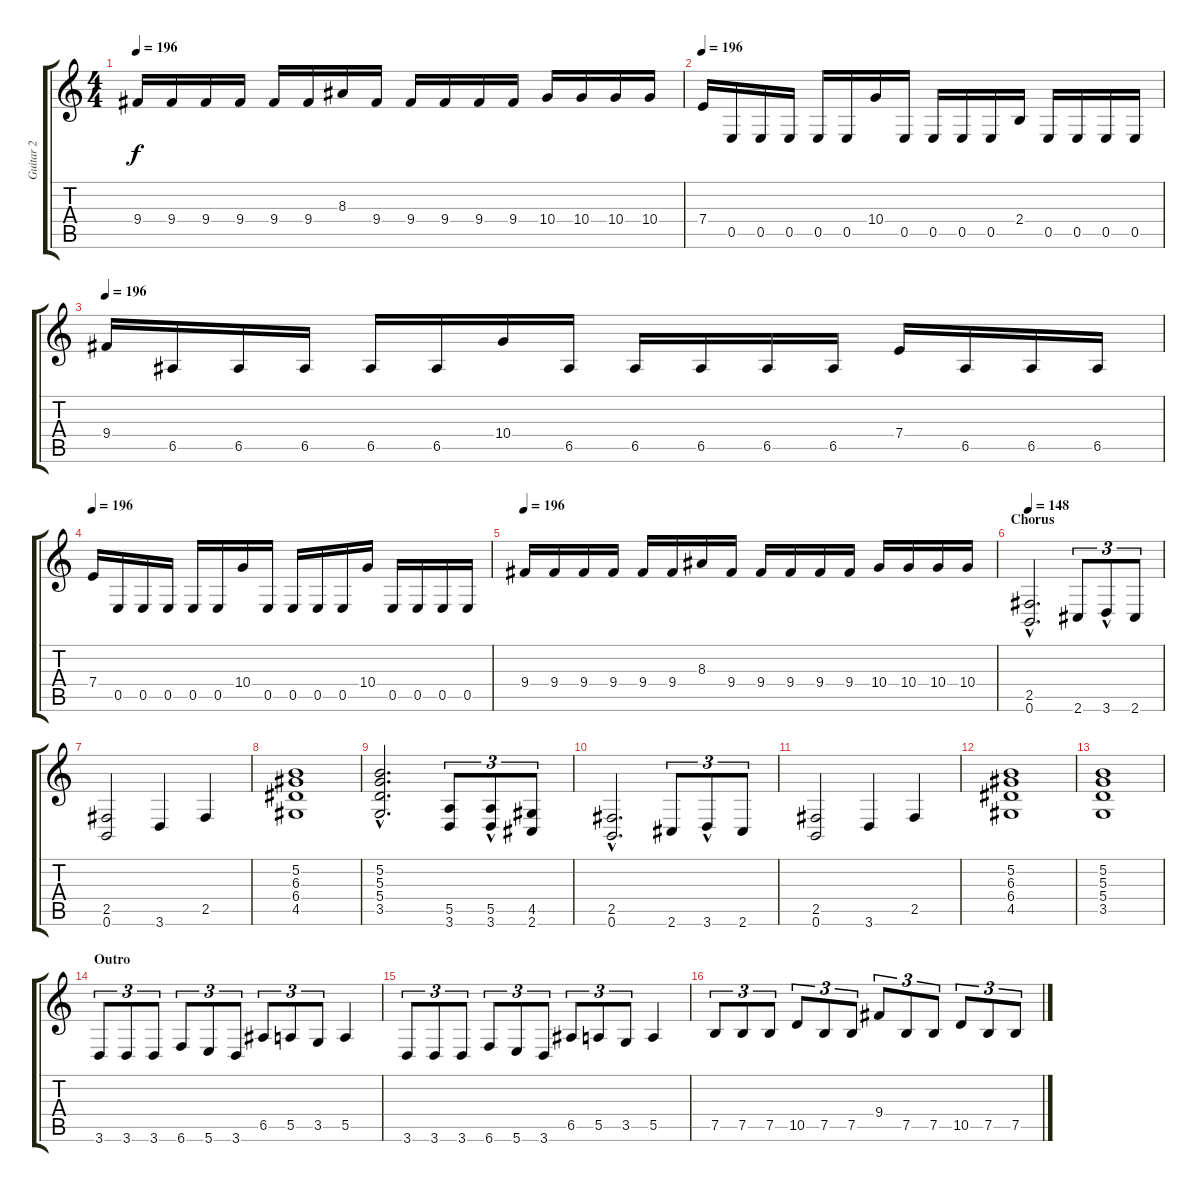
\track ("Guitar 2" "Guitar 2") {instrument distortionguitar}
\staff {score tabs}
\tuning (B3 Gb3 D3 A2 E2 B1) {hide}
\ts (4 4)
\tempo 196
\clef g2
\ks c
9.4.16{dy f} 9.4.16 9.4.16 9.4.16 9.4.16 9.4.16 8.3.16 9.4.16 9.4.16 9.4.16 9.4.16 9.4.16 10.4.16 10.4.16 10.4.16 10.4.16 |
\tempo 196
7.4.16 0.5.16 0.5.16 0.5.16 0.5.16 0.5.16 10.4.16 0.5.16 0.5.16 0.5.16 0.5.16 2.4.16 0.5.16 0.5.16 0.5.16 0.5.16 |
\tempo 196
9.4.16 6.5.16 6.5.16 6.5.16 6.5.16 6.5.16 10.4.16 6.5.16 6.5.16 6.5.16 6.5.16 6.5.16 7.4.16 6.5.16 6.5.16 6.5.16 |
\tempo 196
7.4.16 0.5.16 0.5.16 0.5.16 0.5.16 0.5.16 10.4.16 0.5.16 0.5.16 0.5.16 0.5.16 10.4.16 0.5.16 0.5.16 0.5.16 0.5.16 |
\tempo 196
9.4.16 9.4.16 9.4.16 9.4.16 9.4.16 9.4.16 8.3.16 9.4.16 9.4.16 9.4.16 9.4.16 9.4.16 10.4.16 10.4.16 10.4.16 10.4.16 |
\section ("" "Chorus")
\tempo 148
(2.5{hac} 0.6{hac}).2{d} 2.6.8{tu (3 2)} 3.6{hac}.8{tu (3 2)} 2.6.8{tu (3 2)} |
(2.5 0.6).2 3.6.4 2.5.4 |
(5.2 6.3 6.4 4.5).1 |
(5.2{hac} 5.3{hac} 5.4{hac} 3.5{hac}).2{d} (5.5 3.6).8{tu (3 2)} (5.5 3.6{hac}).8{tu (3 2)} (4.5 2.6).8{tu (3 2)} |
(2.5{hac} 0.6{hac}).2{d} 2.6.8{tu (3 2)} 3.6{hac}.8{tu (3 2)} 2.6.8{tu (3 2)} |
(2.5 0.6).2 3.6.4 2.5.4 |
(5.2 6.3 6.4 4.5).1 |
(5.2 5.3 5.4 3.5).1 |
\section ("" "Outro")
3.6.8{tu (3 2)} 3.6.8{tu (3 2)} 3.6.8{tu (3 2)} 6.6.8{tu (3 2)} 5.6.8{tu (3 2)} 3.6.8{tu (3 2)} 6.5.8{tu (3 2)} 5.5.8{tu (3 2)} 3.5.8{tu (3 2)} 5.5.4 |
3.6.8{tu (3 2)} 3.6.8{tu (3 2)} 3.6.8{tu (3 2)} 6.6.8{tu (3 2)} 5.6.8{tu (3 2)} 3.6.8{tu (3 2)} 6.5.8{tu (3 2)} 5.5.8{tu (3 2)} 3.5.8{tu (3 2)} 5.5.4 |
7.5.8{tu (3 2)} 7.5.8{tu (3 2)} 7.5.8{tu (3 2)} 10.5.8{tu (3 2)} 7.5.8{tu (3 2)} 7.5.8{tu (3 2)} 9.4.8{tu (3 2)} 7.5.8{tu (3 2)} 7.5.8{tu (3 2)} 10.5.8{tu (3 2)} 7.5.8{tu (3 2)} 7.5.8{tu (3 2)}
